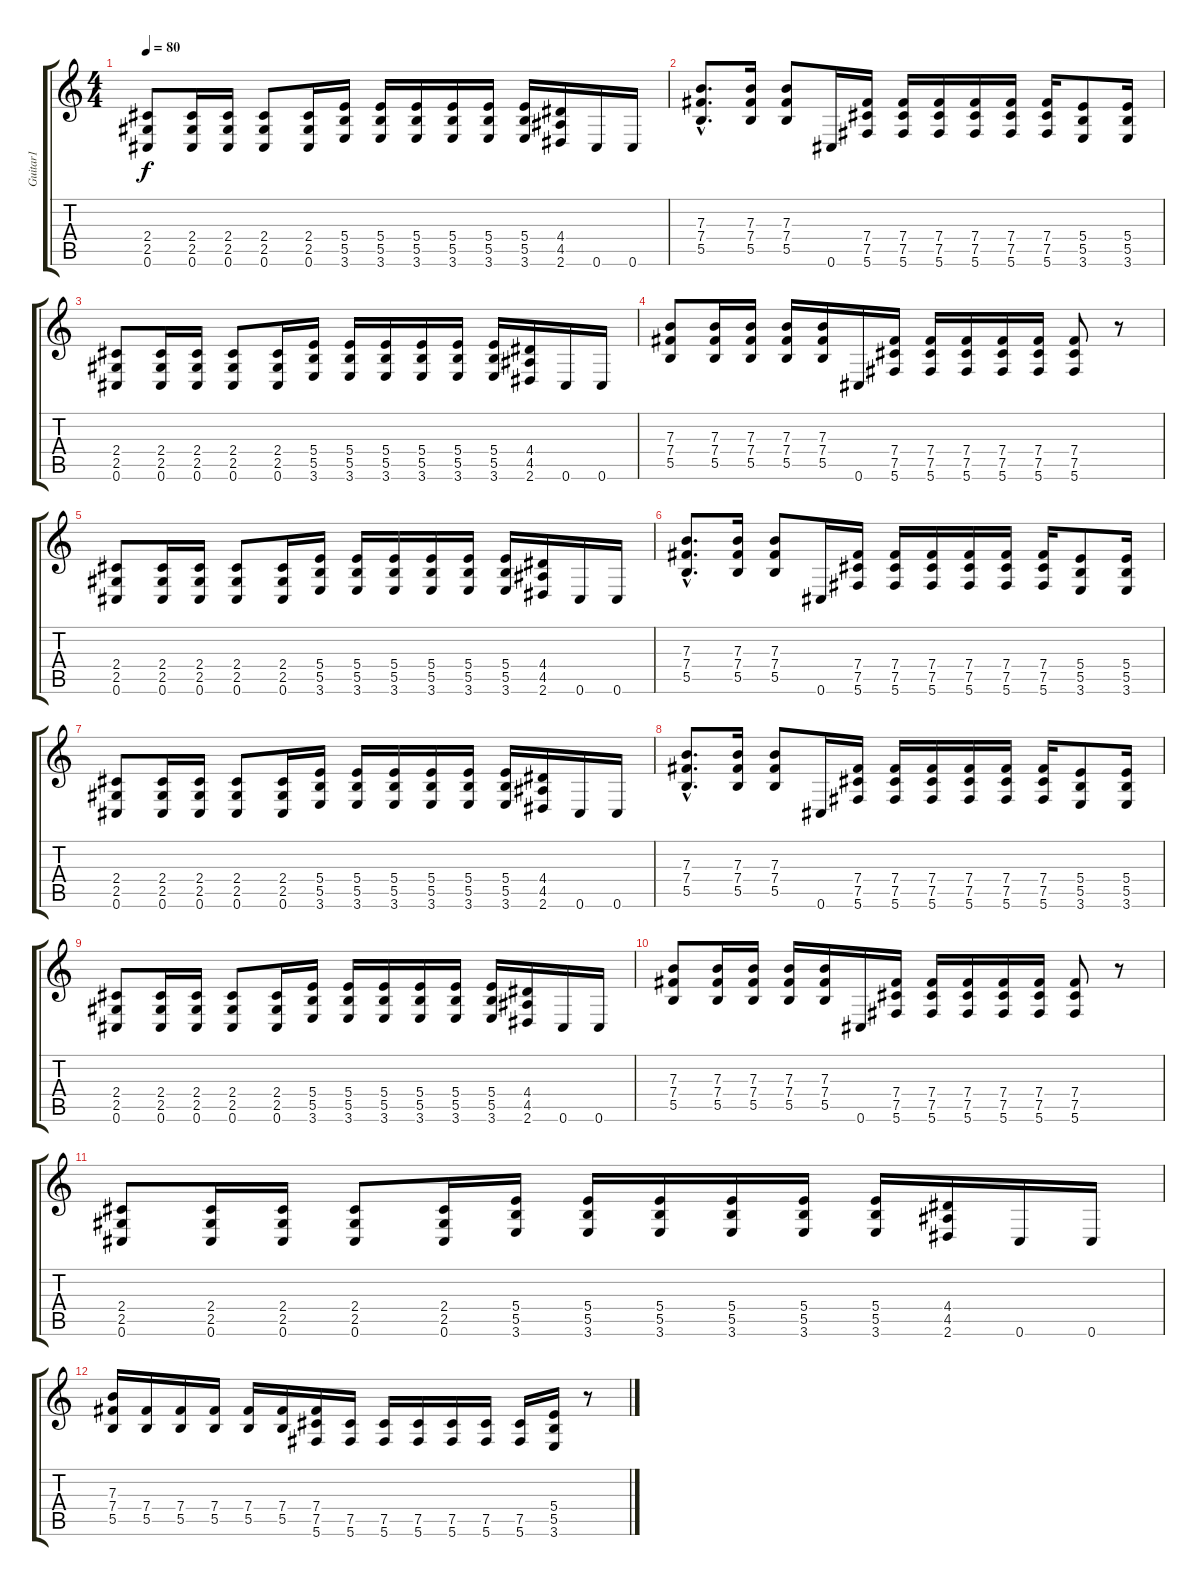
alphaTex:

\track ("Guitar1 " "Guitar1 ") {instrument overdrivenguitar}
\staff {score tabs}
\tuning (Db4 Ab3 E3 B2 Gb2 Db2) {hide}
\ts (4 4)
\tempo 80
\clef g2
\ks c
(2.4 2.5 0.6).8{dy f} (2.4 2.5 0.6).16 (2.4 2.5 0.6).16 (2.4 2.5 0.6).8 (2.4 2.5 0.6).16 (5.4 5.5 3.6).16 (5.4 5.5 3.6).16 (5.4 5.5 3.6).16 (5.4 5.5 3.6).16 (5.4 5.5 3.6).16 (5.4 5.5 3.6).16 (4.4 4.5 2.6).16 0.6.16 0.6.16 |
(7.3{hac} 7.4{hac} 5.5{hac}).8{d} (7.3 7.4 5.5).16 (7.3 7.4 5.5).8 0.6.16 (7.4 7.5 5.6).16 (7.4 7.5 5.6).16 (7.4 7.5 5.6).16 (7.4 7.5 5.6).16 (7.4 7.5 5.6).16 (7.4 7.5 5.6).16 (5.4 5.5 3.6).8 (5.4 5.5 3.6).16 |
(2.4 2.5 0.6).8 (2.4 2.5 0.6).16 (2.4 2.5 0.6).16 (2.4 2.5 0.6).8 (2.4 2.5 0.6).16 (5.4 5.5 3.6).16 (5.4 5.5 3.6).16 (5.4 5.5 3.6).16 (5.4 5.5 3.6).16 (5.4 5.5 3.6).16 (5.4 5.5 3.6).16 (4.4 4.5 2.6).16 0.6.16 0.6.16 |
(7.3 7.4 5.5).8 (7.3 7.4 5.5).16 (7.3 7.4 5.5).16 (7.3 7.4 5.5).16 (7.3 7.4 5.5).16 0.6.16 (7.4 7.5 5.6).16 (7.4 7.5 5.6).16 (7.4 7.5 5.6).16 (7.4 7.5 5.6).16 (7.4 7.5 5.6).16 (7.4 7.5 5.6).8 r.8 |
(2.4 2.5 0.6).8 (2.4 2.5 0.6).16 (2.4 2.5 0.6).16 (2.4 2.5 0.6).8 (2.4 2.5 0.6).16 (5.4 5.5 3.6).16 (5.4 5.5 3.6).16 (5.4 5.5 3.6).16 (5.4 5.5 3.6).16 (5.4 5.5 3.6).16 (5.4 5.5 3.6).16 (4.4 4.5 2.6).16 0.6.16 0.6.16 |
(7.3{hac} 7.4{hac} 5.5{hac}).8{d} (7.3 7.4 5.5).16 (7.3 7.4 5.5).8 0.6.16 (7.4 7.5 5.6).16 (7.4 7.5 5.6).16 (7.4 7.5 5.6).16 (7.4 7.5 5.6).16 (7.4 7.5 5.6).16 (7.4 7.5 5.6).16 (5.4 5.5 3.6).8 (5.4 5.5 3.6).16 |
(2.4 2.5 0.6).8 (2.4 2.5 0.6).16 (2.4 2.5 0.6).16 (2.4 2.5 0.6).8 (2.4 2.5 0.6).16 (5.4 5.5 3.6).16 (5.4 5.5 3.6).16 (5.4 5.5 3.6).16 (5.4 5.5 3.6).16 (5.4 5.5 3.6).16 (5.4 5.5 3.6).16 (4.4 4.5 2.6).16 0.6.16 0.6.16 |
(7.3{hac} 7.4{hac} 5.5{hac}).8{d} (7.3 7.4 5.5).16 (7.3 7.4 5.5).8 0.6.16 (7.4 7.5 5.6).16 (7.4 7.5 5.6).16 (7.4 7.5 5.6).16 (7.4 7.5 5.6).16 (7.4 7.5 5.6).16 (7.4 7.5 5.6).16 (5.4 5.5 3.6).8 (5.4 5.5 3.6).16 |
(2.4 2.5 0.6).8 (2.4 2.5 0.6).16 (2.4 2.5 0.6).16 (2.4 2.5 0.6).8 (2.4 2.5 0.6).16 (5.4 5.5 3.6).16 (5.4 5.5 3.6).16 (5.4 5.5 3.6).16 (5.4 5.5 3.6).16 (5.4 5.5 3.6).16 (5.4 5.5 3.6).16 (4.4 4.5 2.6).16 0.6.16 0.6.16 |
(7.3 7.4 5.5).8 (7.3 7.4 5.5).16 (7.3 7.4 5.5).16 (7.3 7.4 5.5).16 (7.3 7.4 5.5).16 0.6.16 (7.4 7.5 5.6).16 (7.4 7.5 5.6).16 (7.4 7.5 5.6).16 (7.4 7.5 5.6).16 (7.4 7.5 5.6).16 (7.4 7.5 5.6).8 r.8 |
(2.4 2.5 0.6).8 (2.4 2.5 0.6).16 (2.4 2.5 0.6).16 (2.4 2.5 0.6).8 (2.4 2.5 0.6).16 (5.4 5.5 3.6).16 (5.4 5.5 3.6).16 (5.4 5.5 3.6).16 (5.4 5.5 3.6).16 (5.4 5.5 3.6).16 (5.4 5.5 3.6).16 (4.4 4.5 2.6).16 0.6.16 0.6.16 |
(7.3 7.4 5.5).16 (7.4 5.5).16 (7.4 5.5).16 (7.4 5.5).16 (7.4 5.5).16 (7.4 5.5).16 (7.4 7.5 5.6).16 (7.5 5.6).16 (7.5 5.6).16 (7.5 5.6).16 (7.5 5.6).16 (7.5 5.6).16 (7.5 5.6).16 (5.4 5.5 3.6).16 r.8
